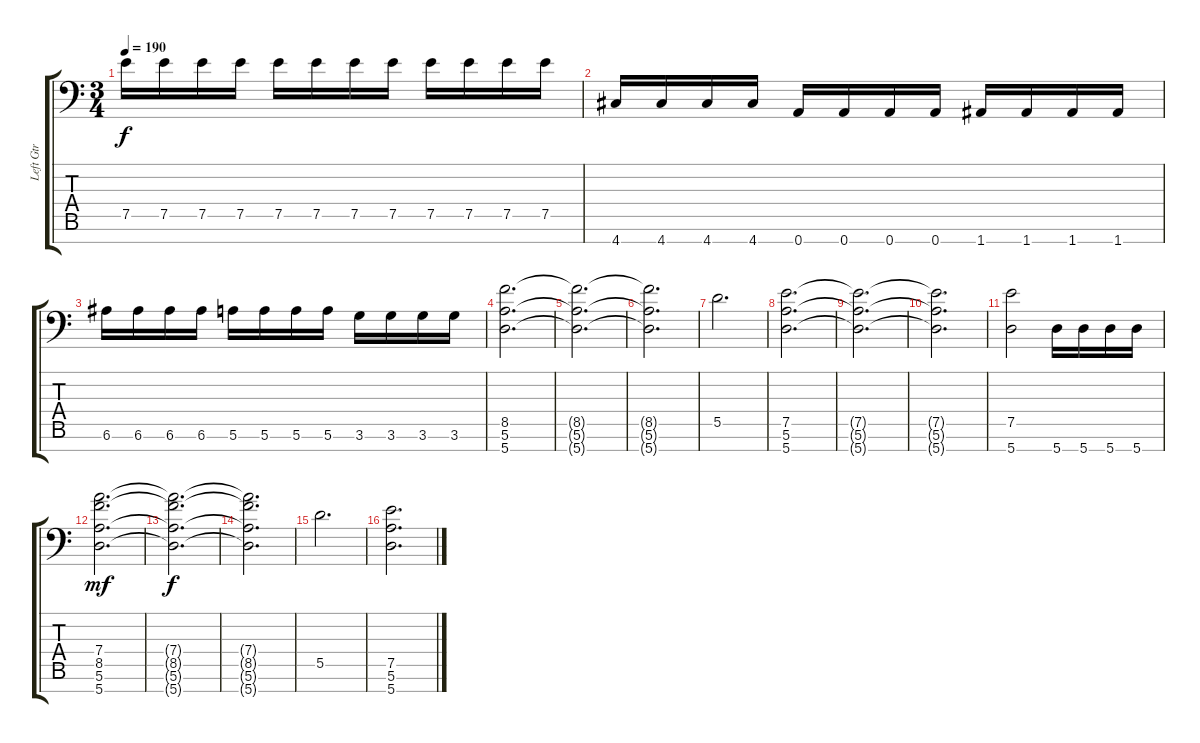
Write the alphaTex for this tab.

\track ("Left Gtr" "Left Gtr") {instrument distortionguitar}
\staff {score tabs}
\tuning (E4 B3 G3 D3 A2 E2 A1) {hide}
\ts (3 4)
\tempo 190
\clef f4
\ks c
7.5.16{dy f} 7.5.16 7.5.16 7.5.16 7.5.16 7.5.16 7.5.16 7.5.16 7.5.16 7.5.16 7.5.16 7.5.16 |
4.7.16 4.7.16 4.7.16 4.7.16 0.7.16 0.7.16 0.7.16 0.7.16 1.7.16 1.7.16 1.7.16 1.7.16 |
6.6.16 6.6.16 6.6.16 6.6.16 5.6.16 5.6.16 5.6.16 5.6.16 3.6.16 3.6.16 3.6.16 3.6.16 |
(8.5 5.6 5.7).2{d} |
(8.5{t} 5.6{t} 5.7{t}).2{d} |
(8.5{t} 5.6{t} 5.7{t}).2{d} |
5.5.2{d} |
(7.5 5.6 5.7).2{d} |
(7.5{t} 5.6{t} 5.7{t}).2{d} |
(7.5{t} 5.6{t} 5.7{t}).2{d} |
(7.5 5.7).2 5.7.16 5.7.16 5.7.16 5.7.16 |
(7.4 8.5 5.6 5.7).2{d dy mf} |
(7.4{t} 8.5{t} 5.6{t} 5.7{t}).2{d dy f} |
(7.4{t} 8.5{t} 5.6{t} 5.7{t}).2{d} |
5.5.2{d} |
(7.5 5.6 5.7).2{d}
